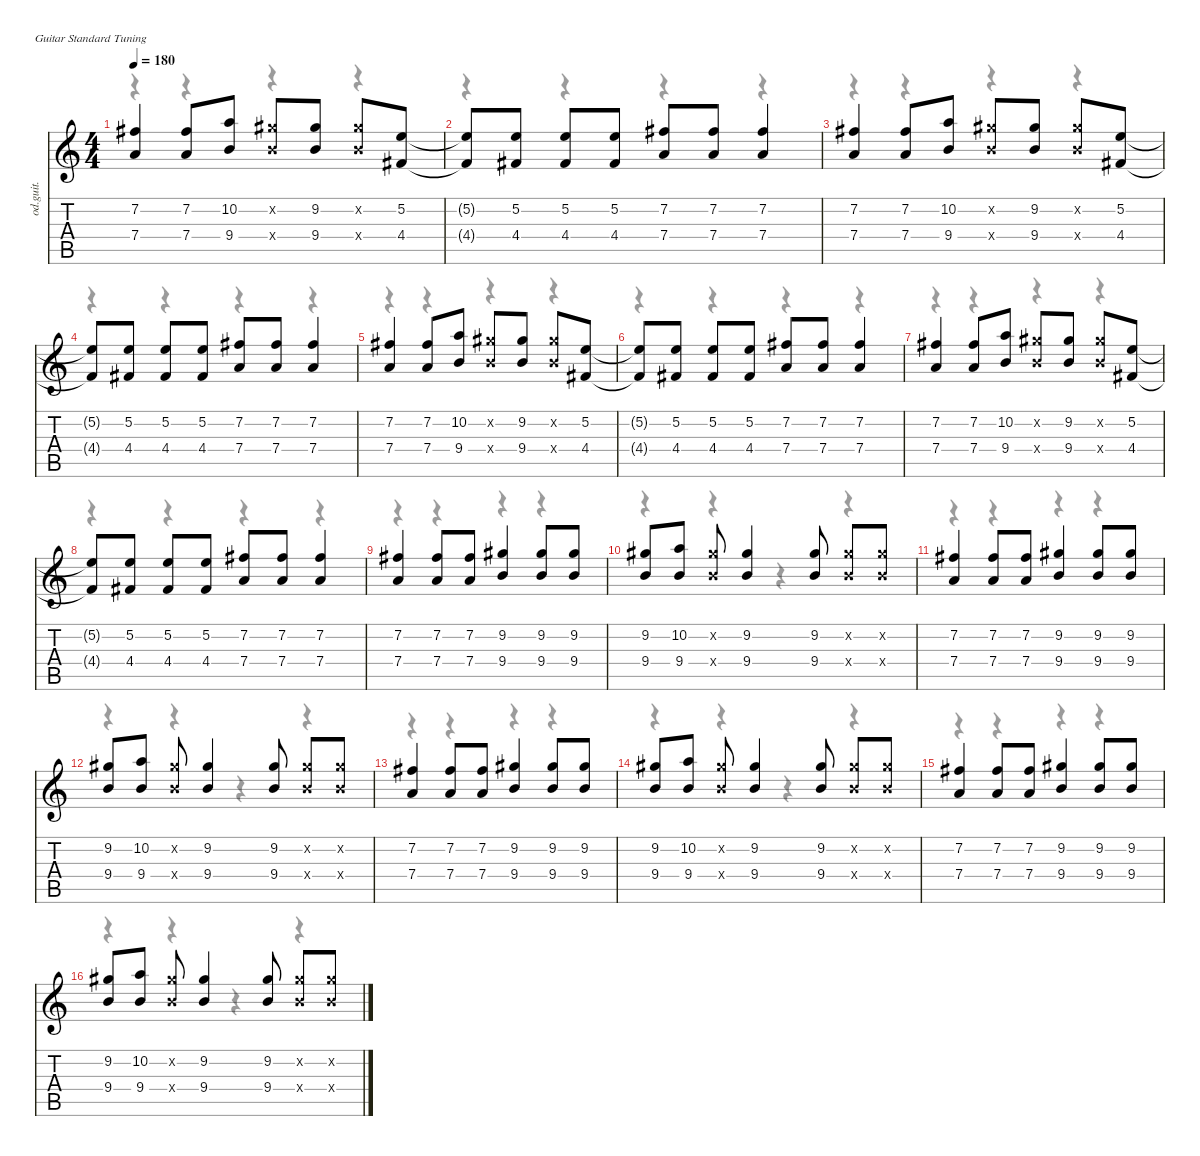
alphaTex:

\defaultSystemsLayout 4
\hideDynamics
\bracketExtendMode nobrackets
\otherSystemsTrackNameOrientation horizontal
\track ("?????" "od.guit.") {instrument overdrivenguitar}
\staff {score tabs}
\tuning (E4 B3 G3 D3 A2 E2)
\voice
\ts (4 4)
\tempo 180
\clef g2
\ks c
(7.2{acc #} 7.4).4{dy f beam Up} (7.2{acc #} 7.4).8{beam Up} (10.2 9.4).8{beam Up} (9.2{x acc #} 9.4{x}).8{beam Up} (9.2{acc #} 9.4).8{beam Up} (9.2{x acc #} 9.4{x}).8{beam Up} (5.2 4.4{acc #}).8{beam Up} |
(5.2{t} 4.4{t acc #}).8{beam Up} (5.2 4.4{acc #}).8{beam Up} (5.2 4.4{acc #}).8{beam Up} (5.2 4.4{acc #}).8{beam Up} (7.2{acc #} 7.4).8{beam Up} (7.2{acc #} 7.4).8{beam Up} (7.2{acc #} 7.4).4{beam Up} |
(7.2{acc #} 7.4).4{beam Up} (7.2{acc #} 7.4).8{beam Up} (10.2 9.4).8{beam Up} (9.2{x acc #} 9.4{x}).8{beam Up} (9.2{acc #} 9.4).8{beam Up} (9.2{x acc #} 9.4{x}).8{beam Up} (5.2 4.4{acc #}).8{beam Up} |
(5.2{t} 4.4{t acc #}).8{beam Up} (5.2 4.4{acc #}).8{beam Up} (5.2 4.4{acc #}).8{beam Up} (5.2 4.4{acc #}).8{beam Up} (7.2{acc #} 7.4).8{beam Up} (7.2{acc #} 7.4).8{beam Up} (7.2{acc #} 7.4).4{beam Up} |
(7.2{acc #} 7.4).4{beam Up} (7.2{acc #} 7.4).8{beam Up} (10.2 9.4).8{beam Up} (9.2{x acc #} 9.4{x}).8{beam Up} (9.2{acc #} 9.4).8{beam Up} (9.2{x acc #} 9.4{x}).8{beam Up} (5.2 4.4{acc #}).8{beam Up} |
(5.2{t} 4.4{t acc #}).8{beam Up} (5.2 4.4{acc #}).8{beam Up} (5.2 4.4{acc #}).8{beam Up} (5.2 4.4{acc #}).8{beam Up} (7.2{acc #} 7.4).8{beam Up} (7.2{acc #} 7.4).8{beam Up} (7.2{acc #} 7.4).4{beam Up} |
(7.2{acc #} 7.4).4{beam Up} (7.2{acc #} 7.4).8{beam Up} (10.2 9.4).8{beam Up} (9.2{x acc #} 9.4{x}).8{beam Up} (9.2{acc #} 9.4).8{beam Up} (9.2{x acc #} 9.4{x}).8{beam Up} (5.2 4.4{acc #}).8{beam Up} |
(5.2{t} 4.4{t acc #}).8{beam Up} (5.2 4.4{acc #}).8{beam Up} (5.2 4.4{acc #}).8{beam Up} (5.2 4.4{acc #}).8{beam Up} (7.2{acc #} 7.4).8{beam Up} (7.2{acc #} 7.4).8{beam Up} (7.2{acc #} 7.4).4{beam Up} |
(7.2{acc #} 7.4).4{beam Up} (7.2{acc #} 7.4).8{beam Up} (7.2{acc #} 7.4).8{beam Up} (9.2{acc #} 9.4).4{beam Up} (9.2{acc #} 9.4).8{beam Up} (9.2{acc #} 9.4).8{beam Up} |
(9.2{acc #} 9.4).8{beam Up} (10.2 9.4).8{beam Up} (9.2{x acc #} 9.4{x}).8{beam Up} (9.2{acc #} 9.4).4{beam Up} (9.2{acc #} 9.4).8{beam Up} (9.2{x acc #} 9.4{x}).8{beam Up} (9.2{x acc #} 9.4{x}).8{beam Up} |
(7.2{acc #} 7.4).4{beam Up} (7.2{acc #} 7.4).8{beam Up} (7.2{acc #} 7.4).8{beam Up} (9.2{acc #} 9.4).4{beam Up} (9.2{acc #} 9.4).8{beam Up} (9.2{acc #} 9.4).8{beam Up} |
(9.2{acc #} 9.4).8{beam Up} (10.2 9.4).8{beam Up} (9.2{x acc #} 9.4{x}).8{beam Up} (9.2{acc #} 9.4).4{beam Up} (9.2{acc #} 9.4).8{beam Up} (9.2{x acc #} 9.4{x}).8{beam Up} (9.2{x acc #} 9.4{x}).8{beam Up} |
(7.2{acc #} 7.4).4{beam Up} (7.2{acc #} 7.4).8{beam Up} (7.2{acc #} 7.4).8{beam Up} (9.2{acc #} 9.4).4{beam Up} (9.2{acc #} 9.4).8{beam Up} (9.2{acc #} 9.4).8{beam Up} |
(9.2{acc #} 9.4).8{beam Up} (10.2 9.4).8{beam Up} (9.2{x acc #} 9.4{x}).8{beam Up} (9.2{acc #} 9.4).4{beam Up} (9.2{acc #} 9.4).8{beam Up} (9.2{x acc #} 9.4{x}).8{beam Up} (9.2{x acc #} 9.4{x}).8{beam Up} |
(7.2{acc #} 7.4).4{beam Up} (7.2{acc #} 7.4).8{beam Up} (7.2{acc #} 7.4).8{beam Up} (9.2{acc #} 9.4).4{beam Up} (9.2{acc #} 9.4).8{beam Up} (9.2{acc #} 9.4).8{beam Up} |
(9.2{acc #} 9.4).8{beam Up} (10.2 9.4).8{beam Up} (9.2{x acc #} 9.4{x}).8{beam Up} (9.2{acc #} 9.4).4{beam Up} (9.2{acc #} 9.4).8{beam Up} (9.2{x acc #} 9.4{x}).8{beam Up} (9.2{x acc #} 9.4{x}).8{beam Up}
\voice
\clef g2
\ottava regular
\simile none
\ks c
r.4{dy mf beam Down} r.4{beam Down} r.4{beam Down} r.4{beam Down} |
r.4{beam Down} r.4{beam Down} r.4{beam Down} r.4{beam Down} |
r.4{beam Down} r.4{beam Down} r.4{beam Down} r.4{beam Down} |
r.4{beam Down} r.4{beam Down} r.4{beam Down} r.4{beam Down} |
r.4{beam Down} r.4{beam Down} r.4{beam Down} r.4{beam Down} |
r.4{beam Down} r.4{beam Down} r.4{beam Down} r.4{beam Down} |
r.4{beam Down} r.4{beam Down} r.4{beam Down} r.4{beam Down} |
r.4{beam Down} r.4{beam Down} r.4{beam Down} r.4{beam Down} |
r.4{beam Down} r.4{beam Down} r.4{beam Down} r.4{beam Down} |
r.4{beam Down} r.4{beam Down} r.4{beam Down} r.4{beam Down} |
r.4{beam Down} r.4{beam Down} r.4{beam Down} r.4{beam Down} |
r.4{beam Down} r.4{beam Down} r.4{beam Down} r.4{beam Down} |
r.4{beam Down} r.4{beam Down} r.4{beam Down} r.4{beam Down} |
r.4{beam Down} r.4{beam Down} r.4{beam Down} r.4{beam Down} |
r.4{beam Down} r.4{beam Down} r.4{beam Down} r.4{beam Down} |
r.4{beam Down} r.4{beam Down} r.4{beam Down} r.4{beam Down}
